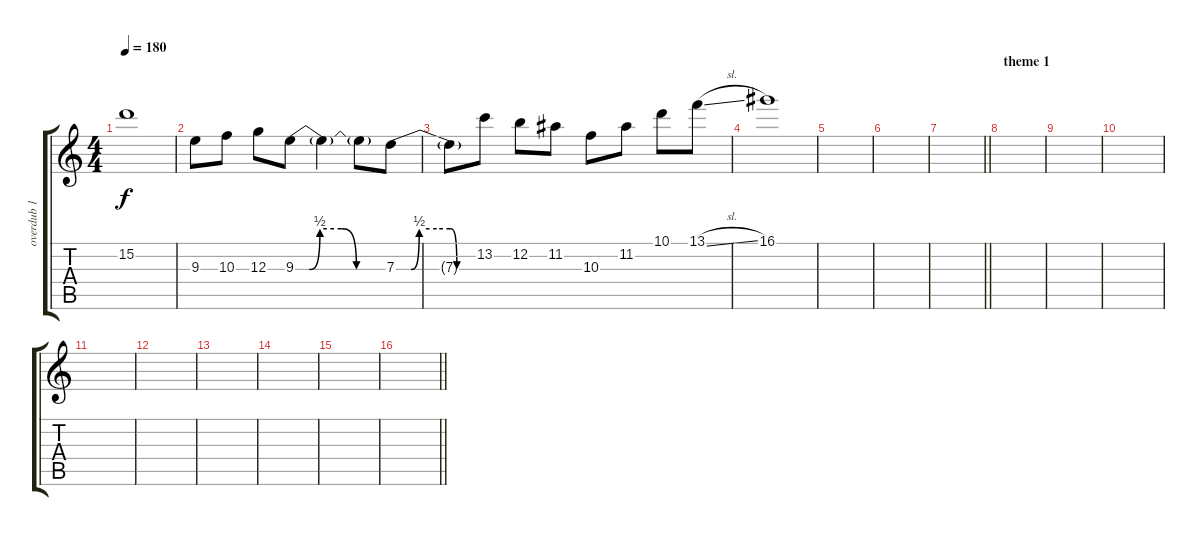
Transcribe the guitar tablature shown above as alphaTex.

\track ("overdub 1" "overdub 1") {instrument overdrivenguitar}
\staff {score tabs}
\tuning (E4 B3 G3 D3 A2 E2) {hide}
\ts (4 4)
\tempo 180
\clef g2
\ks c
15.2{t}.1{dy f} |
9.3.8 10.3.8 12.3.8 9.3{be (custom 0 0 9 0 16 2 30 2 40 0 60 0)}.8 9.3{t}.4 9.3{t}.8 7.3{be (custom 0 0 11 0 17 2 30 2 40 2 45 0 60 0)}.8 |
7.3{t}.8 13.2.8 12.2.8 11.2.8 10.3.8 11.2.8 10.1.8 13.1{sl}.8 |
16.1.1 |
|
|
\barLineRight lightlight
|
\section ("" "theme 1")
|
|
|
|
|
|
|
|
\barLineRight lightlight
